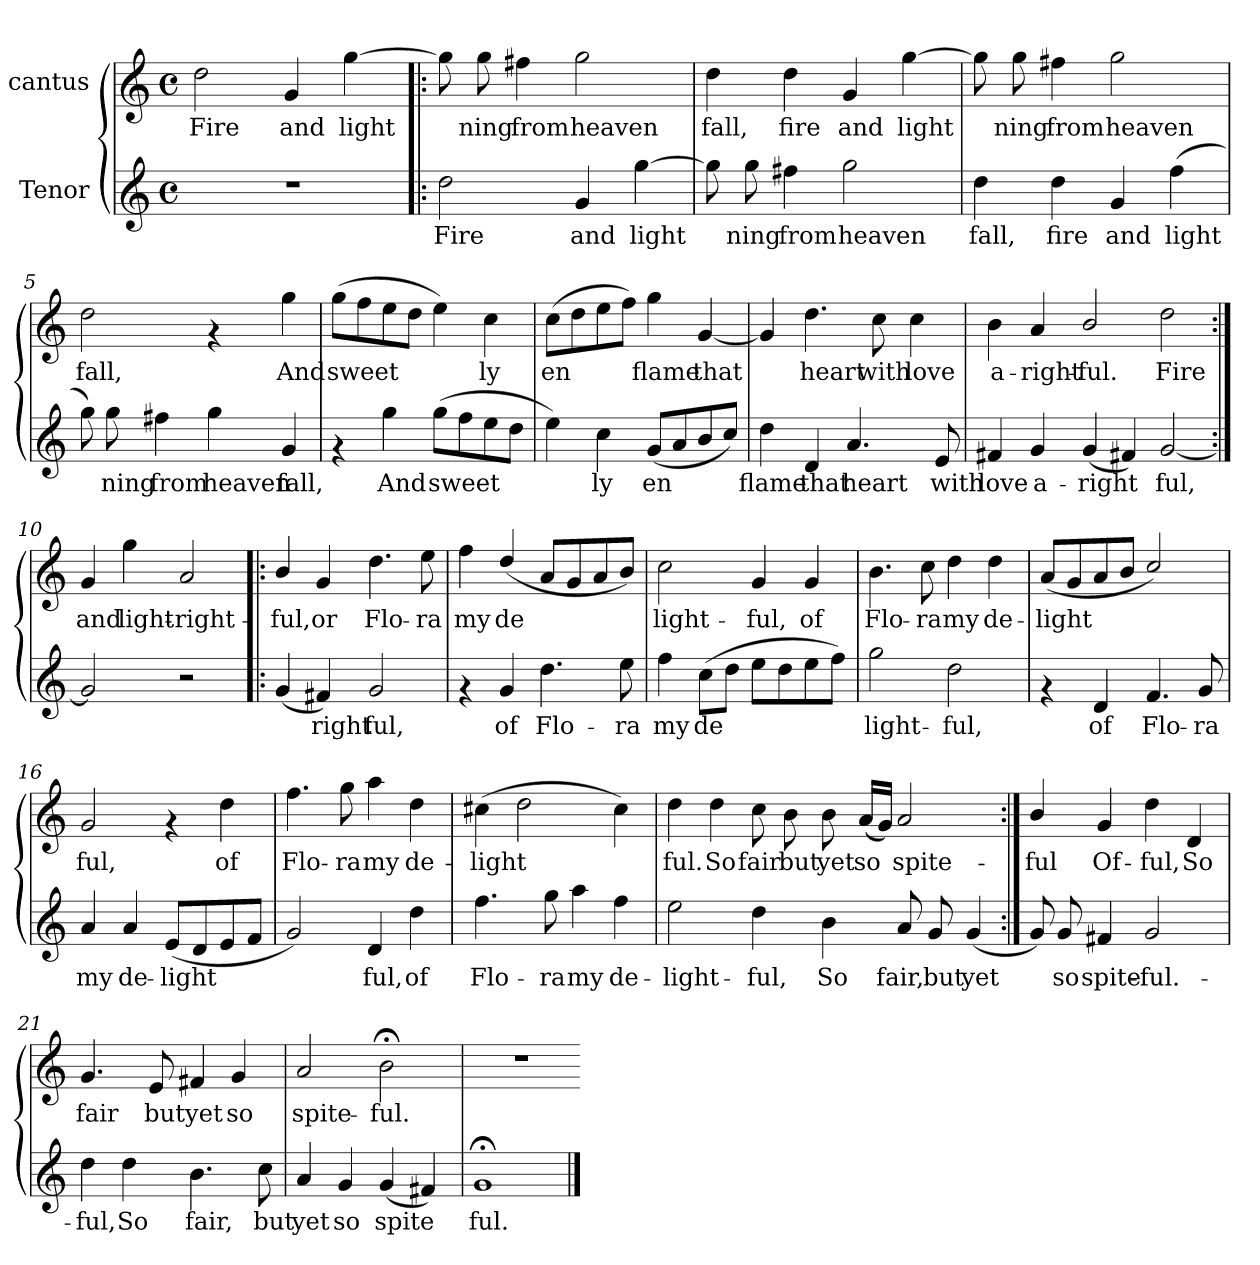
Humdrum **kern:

**kern	**text	**kern	**text
*part2	*part2	*part1	*part1
*staff2	*staff2	*staff1	*staff1
*I"Tenor	*	*I"cantus	*
!!LO:PB:g=z
*stria5	*	*stria5	*
*clefG2	*	*clefG2	*
*M4/4	*	*M4/4	*
*met(c)	*	*met(c)	*
*MM144	*	*MM144	*
=1	=1	=1	=1
!	!	!	!LO:LY:b:cj
1r	.	2dd\	Fire
!	!	!	!LO:LY:b:cj
.	.	4g/	and
!	!	!	!LO:LY:b:cj
.	.	[>4gg\	light-
=2!|:	=2!|:	=2!|:	=2!|:
!	!LO:LY:b:cj	!	!LO:LY:b:cj
2dd\	Fire	8gg\]	-
!	!	!	!LO:LY:b:cj
.	.	8gg\	ning
!	!	!	!LO:LY:b:cj
.	.	4ff#X\	from
!	!LO:LY:b:cj	!	!LO:LY:b:cj
4g/	and	2gg\	heaven
!	!LO:LY:b:cj	!	!
[>4gg\	light-	.	.
=3	=3	=3	=3
!	!LO:LY:b:cj	!	!LO:LY:b:cj
8gg\]	-	4dd\	fall,
!	!LO:LY:b:cj	!	!
8gg\	ning	.	.
!	!LO:LY:b:cj	!	!LO:LY:b:cj
4ff#X\	from	4dd\	fire
!	!LO:LY:b:cj	!	!LO:LY:b:cj
2gg\	heaven	4g/	and
!	!	!	!LO:LY:b:cj
.	.	[>4gg\	light-
=4	=4	=4	=4
!	!LO:LY:b:cj	!	!LO:LY:b:cj
4dd\	fall,	8gg\]	-
!	!	!	!LO:LY:b:cj
.	.	8gg\	ning
!	!LO:LY:b:cj	!	!LO:LY:b:cj
4dd\	fire	4ff#X\	from
!	!LO:LY:b:cj	!	!LO:LY:b:cj
4g/	and	2gg\	heaven
!	!LO:LY:b:cj	!	!
(>4ff\	light-	.	.
!!LO:LB:g=z
=5	=5	=5	=5
!	!LO:LY:b:cj	!	!LO:LY:b:cj
8gg\)	-	2dd\	fall,
!	!LO:LY:b:cj	!	!
8gg\	ning	.	.
!	!LO:LY:b:cj	!	!
4ff#X\	from	.	.
!	!LO:LY:b:cj	!	!
4gg\	heaven	4rf	.
!	!LO:LY:b:cj	!	!LO:LY:b:cj
4g/	fall,	4gg\	And
=6	=6	=6	=6
!	!	!	!LO:LY:b:cj
4rf	.	(>8gg\L	sweet-
!	!	!	!LO:LY:b:cj
.	.	8ff\	-
!	!LO:LY:b:cj	!	!LO:LY:b:cj
4gg\	And	8ee\	.
!	!	!	!LO:LY:b:cj
.	.	8dd\J	.
!	!LO:LY:b:cj	!	!LO:LY:b:cj
(>8gg\L	sweet-	4ee\)	.
!	!LO:LY:b:cj	!	!
8ff\	--	.	.
!	!LO:LY:b:cj	!	!LO:LY:b:cj
8ee\	--	4cc\	ly
!	!LO:LY:b:cj	!	!
8dd\J	--	.	.
=7	=7	=7	=7
!	!LO:LY:b:cj	!	!LO:LY:b:cj
4ee\)	-	(>8cc\L	en-
!	!	!	!LO:LY:b:cj
.	.	8dd\	-
!	!LO:LY:b:cj	!	!LO:LY:b:cj
4cc\	ly	8ee\	.
!	!	!	!LO:LY:b:cj
.	.	8ff\J)	.
!	!LO:LY:b:cj	!	!LO:LY:b:cj
(<8g/L	en-	4gg\	flame
!	!LO:LY:b:cj	!	!
8a/	--	.	.
!	!LO:LY:b:cj	!	!LO:LY:b:cj
8b/	--	[<4g/	that
!	!LO:LY:b:cj	!	!
8cc/J)	--	.	.
!!LO:LB:g=z
=8	=8	=8	=8
!	!LO:LY:b:cj	!	!LO:LY:b:cj
4dd\	-flame	4g/]	.
!	!LO:LY:b:cj	!	!LO:LY:b:cj
4d/	that	4.dd\	heart
!	!LO:LY:b:cj	!	!
4.a/	heart	.	.
!	!	!	!LO:LY:b:cj
.	.	8cc\	with
!	!	!	!LO:LY:b:cj
.	.	4cc\	love
!	!LO:LY:b:cj	!	!
8e/	with	.	.
=9	=9	=9	=9
!	!LO:LY:b:cj	!	!LO:LY:b:cj
4f#X/	love	4b\	a-
!	!LO:LY:b:cj	!	!LO:LY:b:cj
4g/	a-	4a/	-right-
!	!LO:LY:b:cj	!	!LO:LY:b:cj
(<4g/	-right-	2b/	-ful.
!	!LO:LY:b:cj	!	!
4f#X/)	-	.	.
!	!LO:LY:b:cj	!	!LO:LY:b:cj
[<2g/	ful,	2dd\	Fire
=10:|!	=10:|!	=10:|!	=10:|!
!	!	!	!LO:LY:b:cj
2g/]	.	4g/	and
!	!	!	!LO:LY:b:cj
.	.	4gg\	light-
!	!	!	!LO:LY:b:cj
2r	.	2a/	-right-
=11!|:	=11!|:	=11!|:	=11!|:
!	!LO:LY:b:cj	!	!LO:LY:b:cj
(<4g/	-	4b/	-ful,
!	!LO:LY:b:cj	!	!LO:LY:b:cj
4f#X/)	-right	4g/	or
!	!LO:LY:b:cj	!	!LO:LY:b:cj
2g/	ful,	4.dd\	Flo-
!	!	!	!LO:LY:b:cj
.	.	8ee\	-ra
!!LO:LB:g=z
=12	=12	=12	=12
!	!	!	!LO:LY:b:cj
4rf	.	4ff\	my
!	!LO:LY:b:cj	!	!LO:LY:b:cj
4g/	of	(<4dd/	de-
!	!LO:LY:b:cj	!	!LO:LY:b:cj
4.dd\	Flo-	8a/L	--
!	!	!	!LO:LY:b:cj
.	.	8g/	--
!	!	!	!LO:LY:b:cj
.	.	8a/	--
!	!LO:LY:b:cj	!	!LO:LY:b:cj
8ee\	-ra	8b/J)	--
=13	=13	=13	=13
!	!LO:LY:b:cj	!	!LO:LY:b:cj
4ff\	my	2cc\	-light-
!	!LO:LY:b:cj	!	!
(>8cc\L	de-	.	.
!	!LO:LY:b:cj	!	!
8dd\J	--	.	.
!	!LO:LY:b:cj	!	!LO:LY:b:cj
8ee\L	--	4g/	-ful,
!	!LO:LY:b:cj	!	!
8dd\	--	.	.
!	!LO:LY:b:cj	!	!LO:LY:b:cj
8ee\	--	4g/	of
!	!LO:LY:b:cj	!	!
8ff\J)	--	.	.
=14	=14	=14	=14
!	!LO:LY:b:cj	!	!LO:LY:b:cj
2gg\	-light-	4.b\	Flo-
!	!	!	!LO:LY:b:cj
.	.	8cc\	-ra
!	!LO:LY:b:cj	!	!LO:LY:b:cj
2dd\	-ful,	4dd\	my
!	!	!	!LO:LY:b:cj
.	.	4dd\	de-
=15	=15	=15	=15
!	!	!	!LO:LY:b:cj
4rf	.	(<8a/L	-light-
!	!	!	!LO:LY:b:cj
.	.	8g/	--
!	!LO:LY:b:cj	!	!LO:LY:b:cj
4d/	of	8a/	--
!	!	!	!LO:LY:b:cj
.	.	8b/J	--
!	!LO:LY:b:cj	!	!LO:LY:b:cj
4.f/	Flo-	2cc/)	--
!	!LO:LY:b:cj	!	!
8g/	-ra	.	.
!!LO:LB:g=z
=16	=16	=16	=16
!	!LO:LY:b:cj	!	!LO:LY:b:cj
4a/	my	2g/	-ful,
!	!LO:LY:b:cj	!	!
4a/	de-	.	.
!	!LO:LY:b:cj	!	!
(<8e/L	-light-	4rf	.
!	!LO:LY:b:cj	!	!
8d/	--	.	.
!	!LO:LY:b:cj	!	!LO:LY:b:cj
8e/	--	4dd\	of
!	!LO:LY:b:cj	!	!
8f/J	--	.	.
!!LO:LB:g=z
=17	=17	=17	=17
!	!LO:LY:b:cj	!	!LO:LY:b:cj
2g/)	-	4.ff\	Flo-
!	!	!	!LO:LY:b:cj
.	.	8gg\	-ra
!	!LO:LY:b:cj	!	!LO:LY:b:cj
4d/	ful,	4aa\	my
!	!LO:LY:b:cj	!	!LO:LY:b:cj
4dd\	of	4dd\	de-
=18	=18	=18	=18
!	!LO:LY:b:cj	!	!LO:LY:b:cj
4.ff\	Flo-	(>4cc#X\	-light-
!	!	!	!LO:LY:b:cj
.	.	2dd\	--
!	!LO:LY:b:cj	!	!
8gg\	-ra	.	.
!	!LO:LY:b:cj	!	!
4aa\	my	.	.
!	!LO:LY:b:cj	!	!LO:LY:b:cj
4ff\	de-	4cc#\)	--
=19	=19	=19	=19
!	!LO:LY:b:cj	!	!LO:LY:b:cj
2ee\	-light-	4dd\	-ful.
!	!	!	!LO:LY:b:cj
.	.	4dd\	So
!	!LO:LY:b:cj	!	!LO:LY:b:cj
4dd\	-ful,	8cc\	fair
!	!	!	!LO:LY:b:cj
.	.	8b\	but
!	!LO:LY:b:cj	!	!LO:LY:b:cj
4b\	So	8b\	yet
!	!	!	!LO:LY:b:cj
.	.	(<16a/L	so
!	!	!	!LO:LY:b:cj
.	.	16g/J)	.
!	!LO:LY:b:cj	!	!LO:LY:b:cj
8a/	fair,	2a/	spite-
!	!LO:LY:b:cj	!	!
8g/	but	.	.
!	!LO:LY:b:cj	!	!
(<4g/	yet	.	.
!!LO:LB:g=z
=20:|!	=20:|!	=20:|!	=20:|!
!	!LO:LY:b:cj	!	!LO:LY:b:cj
8g/)	.	4b/	-ful
!	!LO:LY:b:cj	!	!
8g/	so	.	.
!	!LO:LY:b:cj	!	!LO:LY:b:cj
4f#X/	spite-	4g/	Of-
!	!LO:LY:b:cj	!	!LO:LY:b:cj
2g/	-ful.-	4dd\	-ful,
!	!	!	!LO:LY:b:cj
.	.	4d/	So
=21	=21	=21	=21
!	!LO:LY:b:cj	!	!LO:LY:b:cj
4dd\	-ful,	4.g/	fair
!	!LO:LY:b:cj	!	!
4dd\	So	.	.
!	!	!	!LO:LY:b:cj
.	.	8e/	but
!	!LO:LY:b:cj	!	!LO:LY:b:cj
4.b\	fair,	4f#X/	yet
!	!	!	!LO:LY:b:cj
.	.	4g/	so
!	!LO:LY:b:cj	!	!
8cc\	but	.	.
=22	=22	=22	=22
!	!LO:LY:b:cj	!	!LO:LY:b:cj
4a/	yet	2a/	spite-
!	!LO:LY:b:cj	!	!
4g/	so	.	.
!	!LO:LY:b:cj	!	!LO:LY:b:cj
(<4g/	spite-	2b;<\	-ful.
!	!LO:LY:b:cj	!	!
4f#X/)	--	.	.
=23	=23	=23	=23
!	!LO:LY:b:cj	!	!
1g;<	-ful.	1r	.
==	=	=	=
*-	*-	*-	*-
